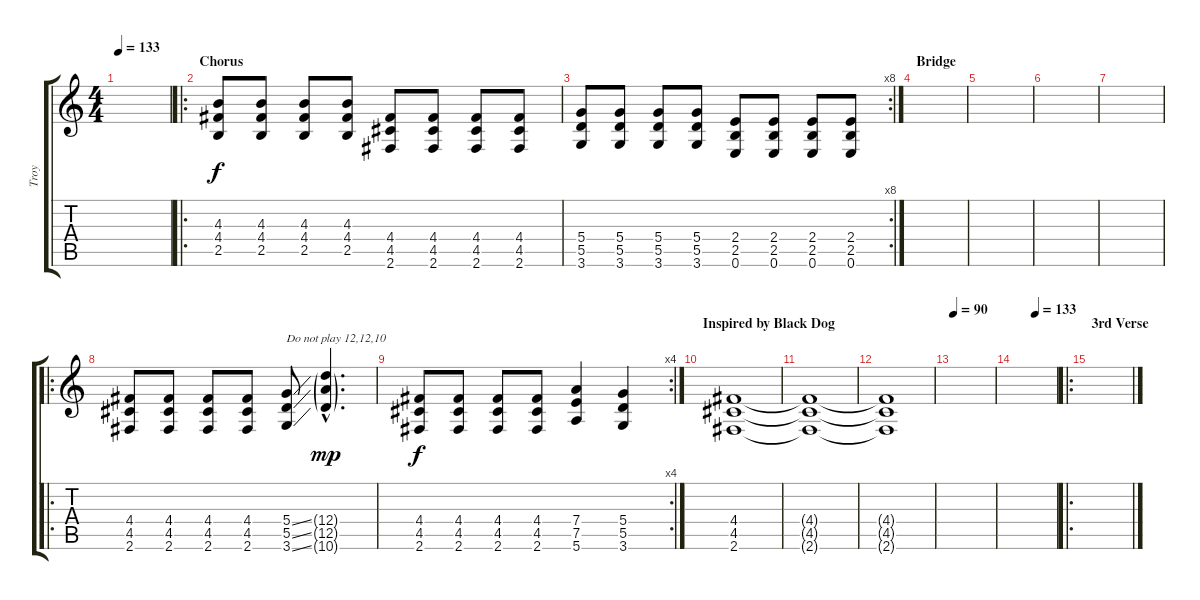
\track ("Troy" "Troy") {instrument distortionguitar}
\staff {score tabs}
\tuning (E4 B3 G3 D3 A2 E2) {hide}
\ts (4 4)
\tempo 133
\clef g2
\ks c
|
\ro
\section ("" "Chorus")
(4.3 4.4 2.5).8 (4.3 4.4 2.5).8 (4.3 4.4 2.5).8 (4.3 4.4 2.5).8 (4.4 4.5 2.6).8 (4.4 4.5 2.6).8 (4.4 4.5 2.6).8 (4.4 4.5 2.6).8 |
\rc 8
(5.4 5.5 3.6).8 (5.4 5.5 3.6).8 (5.4 5.5 3.6).8 (5.4 5.5 3.6).8 (2.4 2.5 0.6).8 (2.4 2.5 0.6).8 (2.4 2.5 0.6).8 (2.4 2.5 0.6).8 |
\section ("" "Bridge")
|
|
|
|
\ro
(4.4 4.5 2.6).8 (4.4 4.5 2.6).8 (4.4 4.5 2.6).8 (4.4 4.5 2.6).8 (5.4{ss} 5.5{ss} 3.6{ss}).8{txt "Do not play 12,12,10"} (12.4{g hac} 12.5{g hac} 10.6{g hac}).4{d dy mp} |
\rc 4
(4.4 4.5 2.6).8{dy f} (4.4 4.5 2.6).8 (4.4 4.5 2.6).8 (4.4 4.5 2.6).8 (7.4 7.5 5.6).4 (5.4 5.5 3.6).4 |
\section ("" "Inspired by Black Dog")
(4.4 4.5 2.6).1 |
(4.4{t} 4.5{t} 2.6{t}).1 |
(4.4{t} 4.5{t} 2.6{t}).1 |
\tempo 90
|
\tempo (133 0.5)
|
\ro
\section ("" "3rd Verse")
